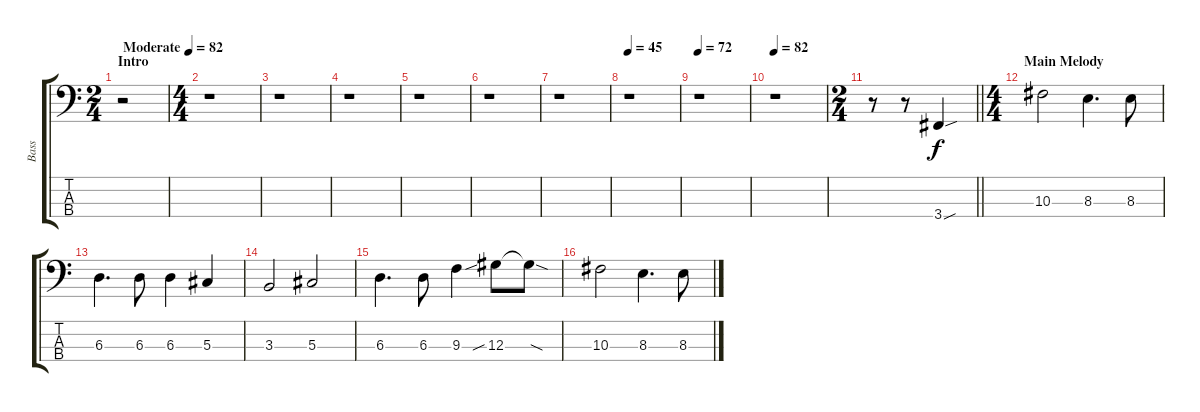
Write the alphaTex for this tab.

\track ("Bass" "Bass") {instrument electricbassfinger}
\staff {score tabs}
\tuning (Gb2 Db2 Ab1 Eb1) {hide}
\ts (2 4)
\section ("" "Intro")
\tempo (82 "Moderate")
\clef f4
\ks c
r.2{dy f instrument electricbassfinger} |
\ts (4 4)
r.1 |
r.1 |
r.1 |
r.1 |
r.1 |
r.1 |
\tempo 45
r.1 |
\tempo 72
r.1 |
\tempo 82
r.1 |
\ts (2 4)
\barLineRight lightlight
r.8 r.8 3.4{sou}.4 |
\ts (4 4)
\section ("" "Main Melody")
10.3.2 8.3.4{d} 8.3.8 |
6.3.4{d} 6.3.8 6.3.4 5.3.4 |
3.3.2 5.3.2 |
6.3.4{d} 6.3.8 9.3.4 12.3{sib}.8 12.3{sod t}.8 |
10.3.2 8.3.4{d} 8.3.8
